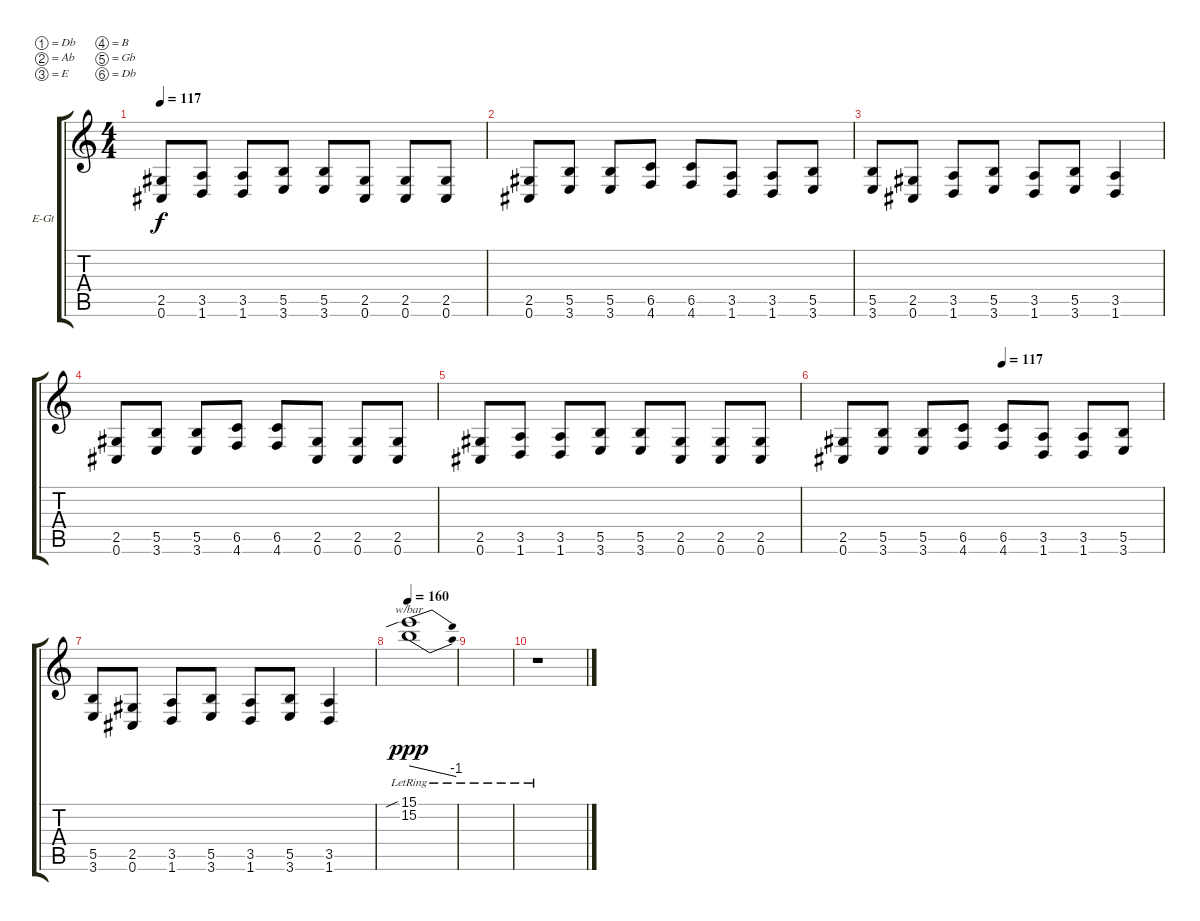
\defaultSystemsLayout 4
\bracketExtendMode groupsimilarinstruments
\firstSystemTrackNameOrientation horizontal
\otherSystemsTrackNameOrientation horizontal
\track ("Electric Guitar" "E-Gt") {instrument distortionguitar}
\staff {score tabs}
\tuning (Db4 Ab3 E3 B2 Gb2 Db2)
\ts (4 4)
\tempo 117
\clef g2
\ks c
(2.5 0.6).8{dy f} (3.5 1.6).8 (3.5 1.6).8 (5.5 3.6).8 (5.5 3.6).8 (2.5 0.6).8 (2.5 0.6).8 (2.5 0.6).8 |
(2.5 0.6).8 (5.5 3.6).8 (5.5 3.6).8 (6.5 4.6).8 (6.5 4.6).8 (3.5 1.6).8 (3.5 1.6).8 (5.5 3.6).8 |
(5.5 3.6).8 (2.5 0.6).8 (3.5 1.6).8 (5.5 3.6).8 (3.5 1.6).8 (5.5 3.6).8 (3.5 1.6).4 |
(2.5 0.6).8 (5.5 3.6).8 (5.5 3.6).8 (6.5 4.6).8 (6.5 4.6).8 (2.5 0.6).8 (2.5 0.6).8 (2.5 0.6).8 |
(2.5 0.6).8 (3.5 1.6).8 (3.5 1.6).8 (5.5 3.6).8 (5.5 3.6).8 (2.5 0.6).8 (2.5 0.6).8 (2.5 0.6).8 |
\tempo (117 0.5)
(2.5 0.6).8 (5.5 3.6).8 (5.5 3.6).8 (6.5 4.6).8 (6.5 4.6).8 (3.5 1.6).8 (3.5 1.6).8 (5.5 3.6).8 |
(5.5 3.6).8 (2.5 0.6).8 (3.5 1.6).8 (5.5 3.6).8 (3.5 1.6).8 (5.5 3.6).8 (3.5 1.6).4 |
\tempo 160
(15.1{sib lr} 15.2).1{tbe (dive default 15 0 60 -4) dy ppp} |
|
r.1
